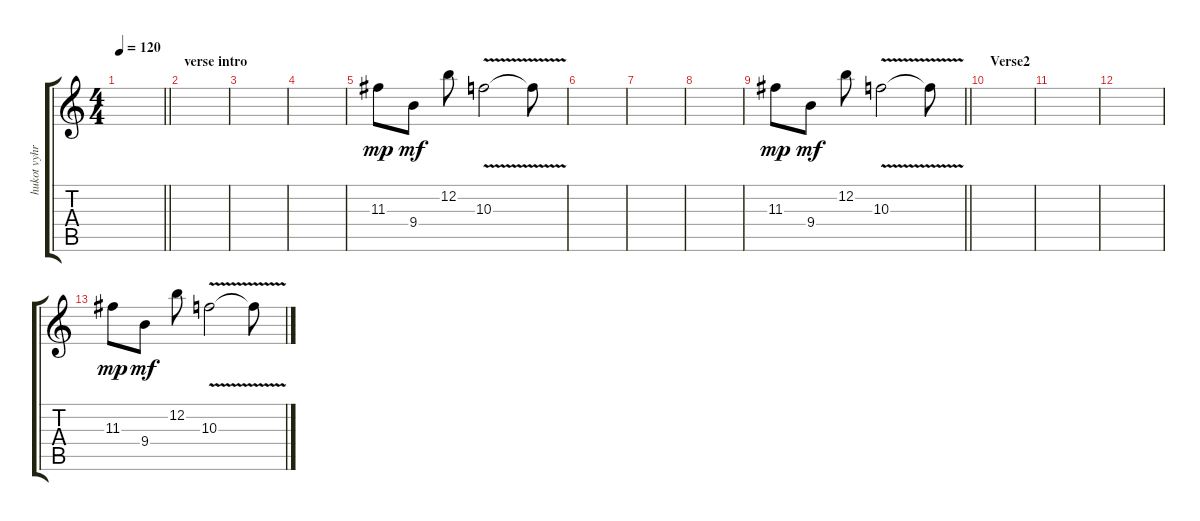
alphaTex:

\track ("hukot vyhravky" "hukot vyhr") {instrument overdrivenguitar}
\staff {score tabs}
\tuning (E4 B3 G3 D3 A2 D2) {hide}
\ts (4 4)
\tempo 120
\clef g2
\barLineRight lightlight
\ks c
|
\section ("" "verse intro")
|
|
|
11.3.8{dy mp} 9.4.8{dy mf} 12.2.8 10.3{v}.2 10.3{t}.8 |
|
|
|
\barLineRight lightlight
11.3.8{dy mp} 9.4.8{dy mf} 12.2.8 10.3{v}.2 10.3{t}.8 |
\section ("" "Verse2")
|
|
|
11.3.8{dy mp} 9.4.8{dy mf} 12.2.8 10.3{v}.2 10.3{t}.8
